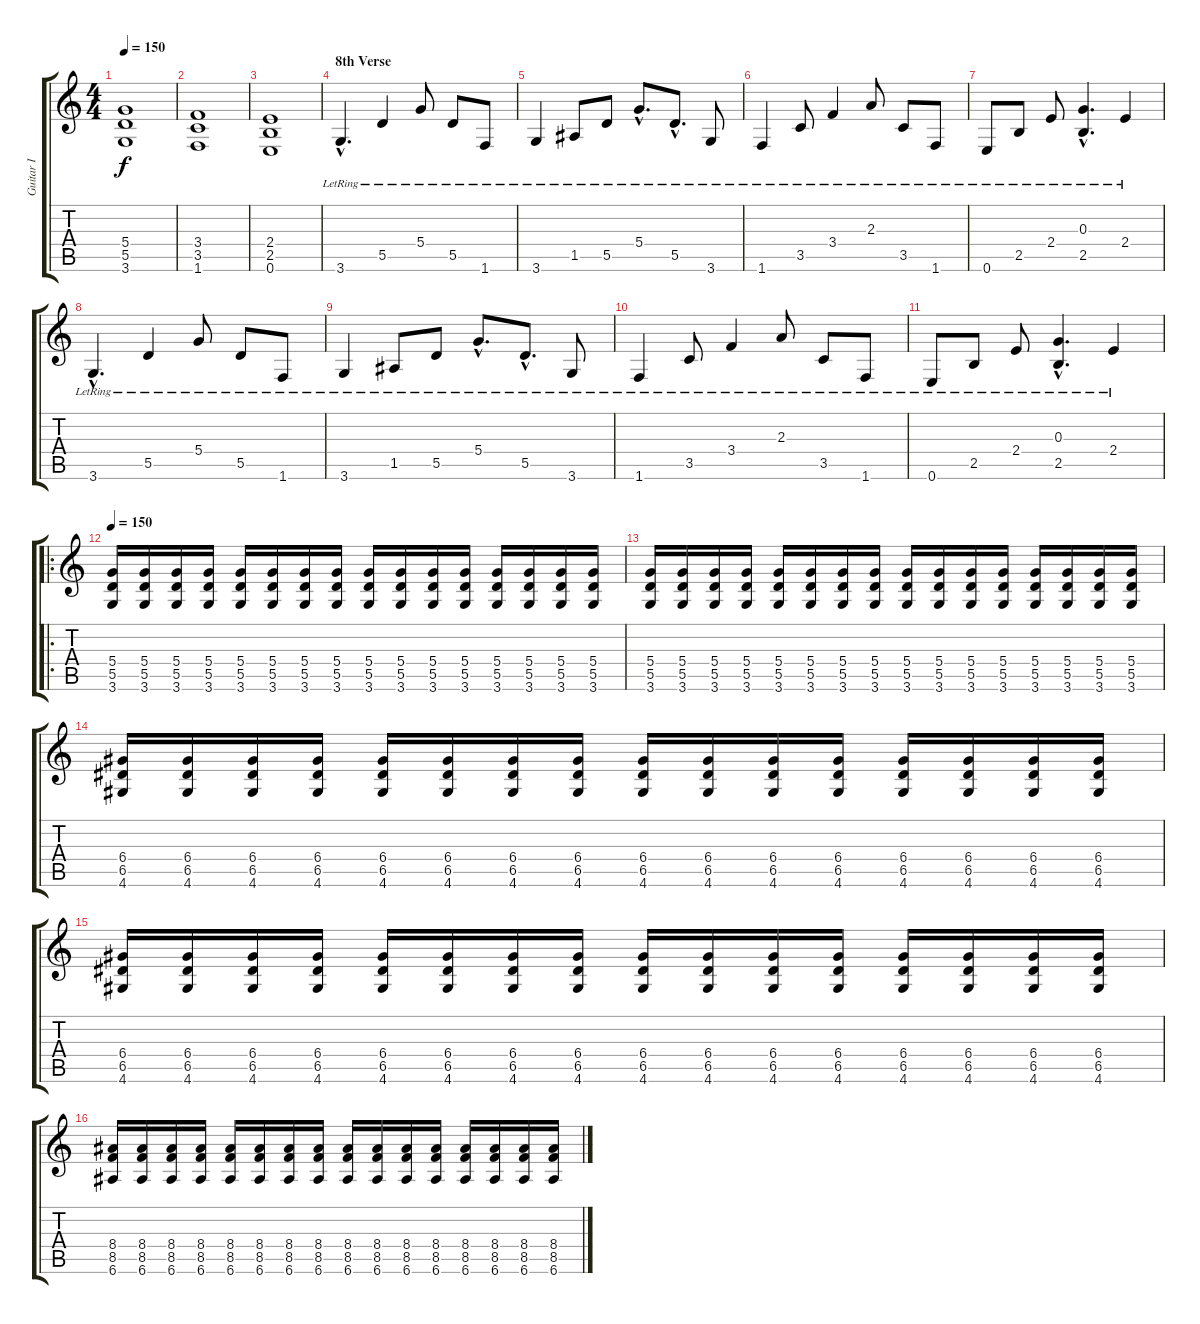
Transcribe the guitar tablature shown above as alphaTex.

\track ("Guitar I" "Guitar I") {instrument distortionguitar}
\staff {score tabs}
\tuning (E4 B3 G3 D3 A2 E2) {hide}
\ts (4 4)
\tempo 150
\clef g2
\ks c
(5.4{t} 5.5{t} 3.6{t}).1{dy f} |
(3.4 3.5 1.6).1 |
(2.4 2.5 0.6).1 |
\section ("" "8th Verse")
3.6{hac lr}.4{d volume 11 instrument electricguitarclean} 5.5{lr}.4 5.4{lr}.8 5.5{lr}.8 1.6{lr}.8 |
3.6{lr}.4 1.5{lr}.8 5.5{lr}.8 5.4{hac lr}.8{d} 5.5{hac lr}.8{d} 3.6{lr}.8 |
1.6{lr}.4 3.5{lr}.8 3.4{lr}.4 2.3{lr}.8 3.5{lr}.8 1.6{lr}.8 |
0.6{lr}.8 2.5{lr}.8 2.4{lr}.8 (0.3{hac lr} 2.5{hac lr}).4{d} 2.4{lr}.4 |
3.6{hac lr}.4{d instrument electricguitarclean} 5.5{lr}.4 5.4{lr}.8 5.5{lr}.8 1.6{lr}.8 |
3.6{lr}.4 1.5{lr}.8 5.5{lr}.8 5.4{hac lr}.8{d} 5.5{hac lr}.8{d} 3.6{lr}.8 |
1.6{lr}.4 3.5{lr}.8 3.4{lr}.4 2.3{lr}.8 3.5{lr}.8 1.6{lr}.8 |
0.6{lr}.8 2.5{lr}.8 2.4{lr}.8 (0.3{hac lr} 2.5{hac lr}).4{d} 2.4{lr}.4 |
\ro
\tempo 150
(5.4 5.5 3.6).16{volume 13 instrument distortionguitar} (5.4 5.5 3.6).16 (5.4 5.5 3.6).16 (5.4 5.5 3.6).16 (5.4 5.5 3.6).16 (5.4 5.5 3.6).16 (5.4 5.5 3.6).16 (5.4 5.5 3.6).16 (5.4 5.5 3.6).16 (5.4 5.5 3.6).16 (5.4 5.5 3.6).16 (5.4 5.5 3.6).16 (5.4 5.5 3.6).16 (5.4 5.5 3.6).16 (5.4 5.5 3.6).16 (5.4 5.5 3.6).16 |
(5.4 5.5 3.6).16 (5.4 5.5 3.6).16 (5.4 5.5 3.6).16 (5.4 5.5 3.6).16 (5.4 5.5 3.6).16 (5.4 5.5 3.6).16 (5.4 5.5 3.6).16 (5.4 5.5 3.6).16 (5.4 5.5 3.6).16 (5.4 5.5 3.6).16 (5.4 5.5 3.6).16 (5.4 5.5 3.6).16 (5.4 5.5 3.6).16 (5.4 5.5 3.6).16 (5.4 5.5 3.6).16 (5.4 5.5 3.6).16 |
(6.4 6.5 4.6).16 (6.4 6.5 4.6).16 (6.4 6.5 4.6).16 (6.4 6.5 4.6).16 (6.4 6.5 4.6).16 (6.4 6.5 4.6).16 (6.4 6.5 4.6).16 (6.4 6.5 4.6).16 (6.4 6.5 4.6).16 (6.4 6.5 4.6).16 (6.4 6.5 4.6).16 (6.4 6.5 4.6).16 (6.4 6.5 4.6).16 (6.4 6.5 4.6).16 (6.4 6.5 4.6).16 (6.4 6.5 4.6).16 |
(6.4 6.5 4.6).16 (6.4 6.5 4.6).16 (6.4 6.5 4.6).16 (6.4 6.5 4.6).16 (6.4 6.5 4.6).16 (6.4 6.5 4.6).16 (6.4 6.5 4.6).16 (6.4 6.5 4.6).16 (6.4 6.5 4.6).16 (6.4 6.5 4.6).16 (6.4 6.5 4.6).16 (6.4 6.5 4.6).16 (6.4 6.5 4.6).16 (6.4 6.5 4.6).16 (6.4 6.5 4.6).16 (6.4 6.5 4.6).16 |
(8.4 8.5 6.6).16 (8.4 8.5 6.6).16 (8.4 8.5 6.6).16 (8.4 8.5 6.6).16 (8.4 8.5 6.6).16 (8.4 8.5 6.6).16 (8.4 8.5 6.6).16 (8.4 8.5 6.6).16 (8.4 8.5 6.6).16 (8.4 8.5 6.6).16 (8.4 8.5 6.6).16 (8.4 8.5 6.6).16 (8.4 8.5 6.6).16 (8.4 8.5 6.6).16 (8.4 8.5 6.6).16 (8.4 8.5 6.6).16
